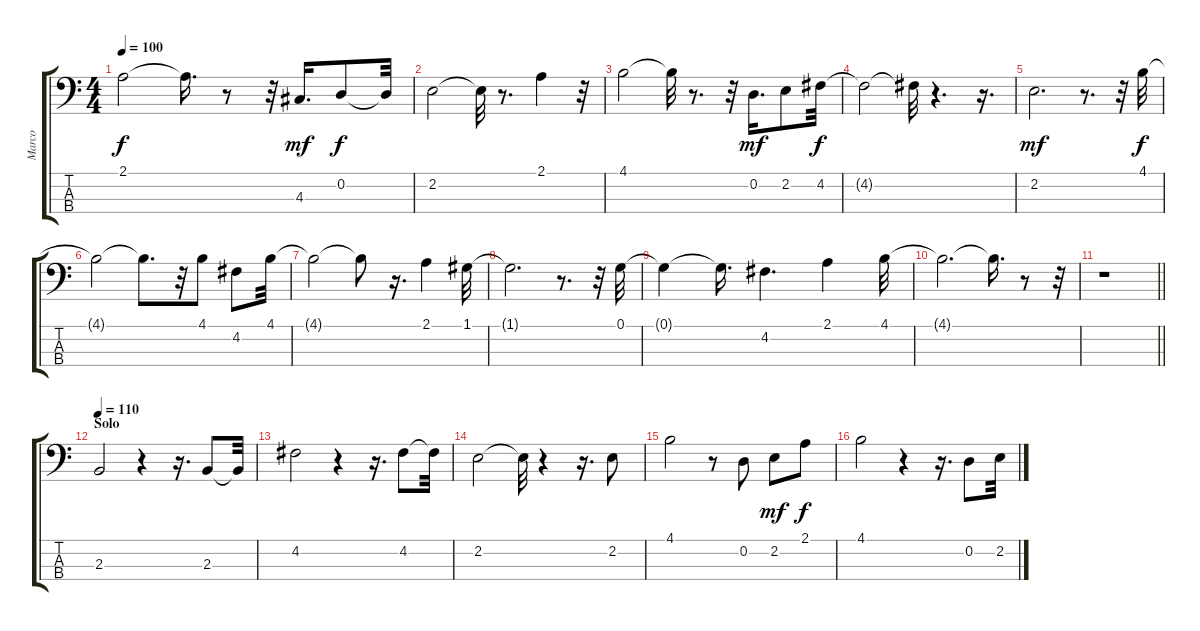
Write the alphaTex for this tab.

\track ("Marco" "Marco") {instrument distortionguitar}
\staff {score tabs}
\tuning (G2 D2 A1 E1) {hide}
\ts (4 4)
\tempo 100
\clef f4
\ks c
2.1{t}.2{dy f} 2.1{t}.16{d} r.8 r.32 4.3.16{d dy mf} 0.2.8{dy f} 0.2{t}.32 |
2.2.2 2.2{t}.32 r.8{d} 2.1.4 r.32 |
4.1.2 4.1{t}.32 r.8{d} r.32 0.2.16{d dy mf} 2.2.8 4.2.32{dy f} |
4.2{t}.2 4.2{t}.32 r.4{d} r.16{d} |
2.2.2{d dy mf} r.8{d} r.32 4.1.32{dy f} |
4.1{t}.2 4.1{t}.8{d} r.32 4.1.8 4.2.8 4.1.32 |
4.1{t}.2 4.1{t}.8 r.16{d} 2.1.4 1.1.32 |
1.1{t}.2{d} r.8{d} r.32 0.1.32 |
0.1{t}.4 0.1{t}.16{d} 4.2.4{d} 2.1.4 4.1.32 |
4.1{t}.2{d} 4.1{t}.16{d} r.8 r.32 |
\barLineRight lightlight
r.1 |
\section ("" "Solo")
\tempo 110
2.3.2 r.4 r.16{d} 2.3.8 2.3{t}.32 |
4.2.2 r.4 r.16{d} 4.2.8 4.2{t}.32 |
2.2.2 2.2{t}.32 r.4 r.16{d} 2.2.8 |
4.1.2 r.8 0.2.8 2.2.8{dy mf} 2.1.8{dy f} |
4.1.2 r.4 r.16{d} 0.2.8 2.2.32
